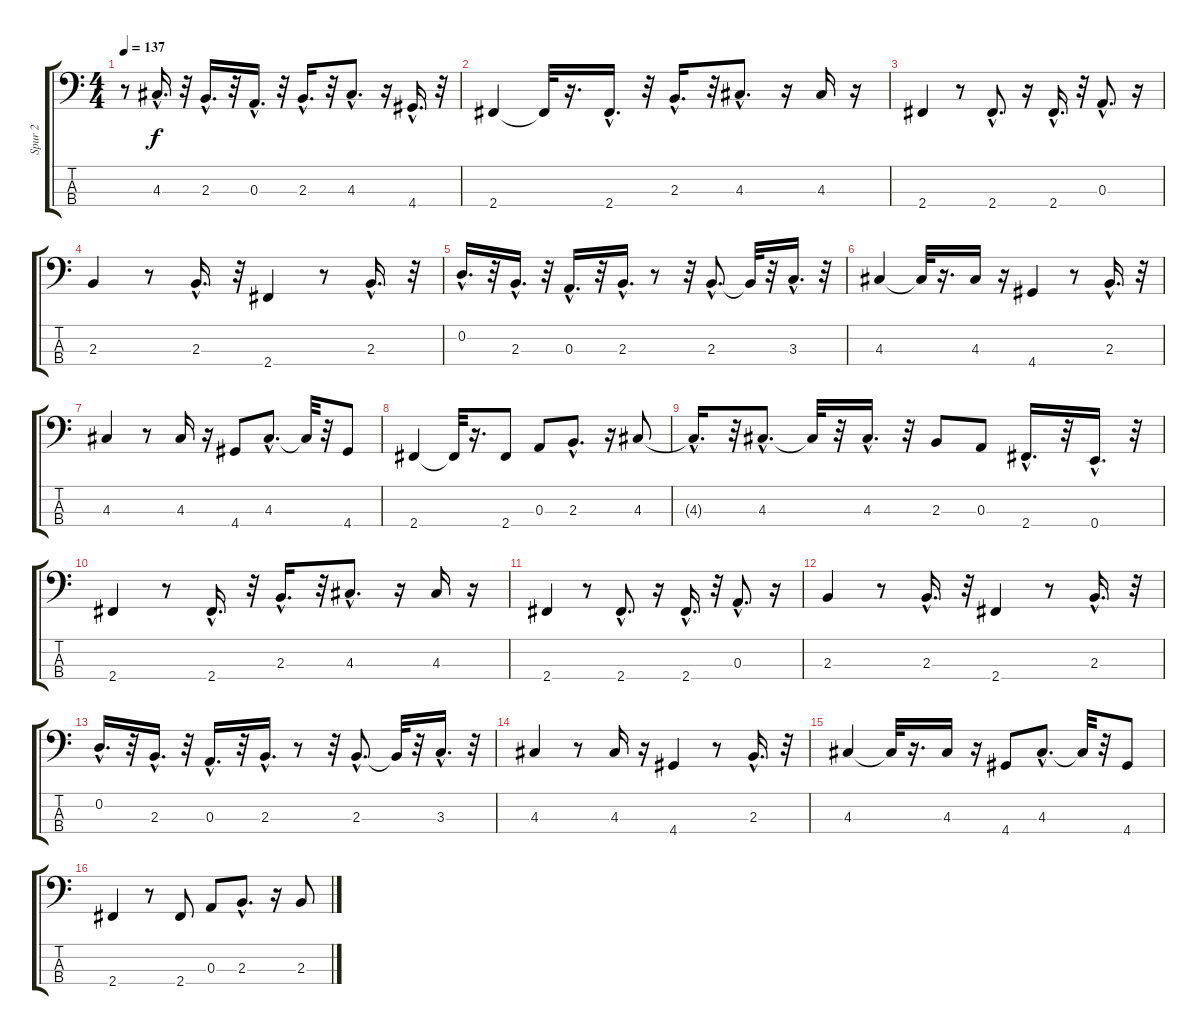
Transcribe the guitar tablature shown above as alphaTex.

\track ("Spur 2" "Spur 2") {instrument slapbass1}
\staff {score tabs}
\tuning (G2 D2 A1 E1) {hide}
\ts (4 4)
\tempo 137
\clef f4
\ks c
r.8{dy f} 4.3{hac}.16{d} r.32 2.3{hac}.16{d} r.32 0.3{hac}.16{d} r.32 2.3{hac}.16{d} r.32 4.3{hac}.8{d} r.16 4.4{hac}.16{d} r.32 |
2.4.4 2.4{t}.32 r.16{d} 2.4{hac}.16{d} r.32 2.3{hac}.16{d} r.32 4.3{hac}.8{d} r.16 4.3.16 r.16 |
2.4.4 r.8 2.4{hac}.8{d} r.16 2.4{hac}.16{d} r.32 0.3{hac}.8{d} r.16 |
2.3.4 r.8 2.3{hac}.16{d} r.32 2.4.4 r.8 2.3{hac}.16{d} r.32 |
0.2{hac}.16{d} r.32 2.3{hac}.16{d} r.32 0.3{hac}.16{d} r.32 2.3{hac}.16{d} r.8 r.32 2.3{hac}.8{d} 2.3{t}.32 r.32 3.3{hac}.16{d} r.32 |
4.3.4 4.3{t}.32 r.16{d} 4.3.16 r.16 4.4.4 r.8 2.3{hac}.16{d} r.32 |
4.3.4 r.8 4.3.16 r.16 4.4.8 4.3{hac}.8{d} 4.3{t}.32 r.32 4.4.8 |
2.4.4 2.4{t}.32 r.16{d} 2.4.8 0.3.8 2.3{hac}.8{d} r.16 4.3.8 |
4.3{hac t}.16{d} r.32 4.3{hac}.8{d} 4.3{t}.32 r.32 4.3{hac}.16{d} r.32 2.3.8 0.3.8 2.4{hac}.16{d} r.32 0.4{hac}.16{d} r.32 |
2.4.4 r.8 2.4{hac}.16{d} r.32 2.3{hac}.16{d} r.32 4.3{hac}.8{d} r.16 4.3.16 r.16 |
2.4.4 r.8 2.4{hac}.8{d} r.16 2.4{hac}.16{d} r.32 0.3{hac}.8{d} r.16 |
2.3.4 r.8 2.3{hac}.16{d} r.32 2.4.4 r.8 2.3{hac}.16{d} r.32 |
0.2{hac}.16{d} r.32 2.3{hac}.16{d} r.32 0.3{hac}.16{d} r.32 2.3{hac}.16{d} r.8 r.32 2.3{hac}.8{d} 2.3{t}.32 r.32 3.3{hac}.16{d} r.32 |
4.3.4 r.8 4.3.16 r.16 4.4.4 r.8 2.3{hac}.16{d} r.32 |
4.3.4 4.3{t}.32 r.16{d} 4.3.16 r.16 4.4.8 4.3{hac}.8{d} 4.3{t}.32 r.32 4.4.8 |
2.4.4 r.8 2.4.8 0.3.8 2.3{hac}.8{d} r.16 2.3.8
